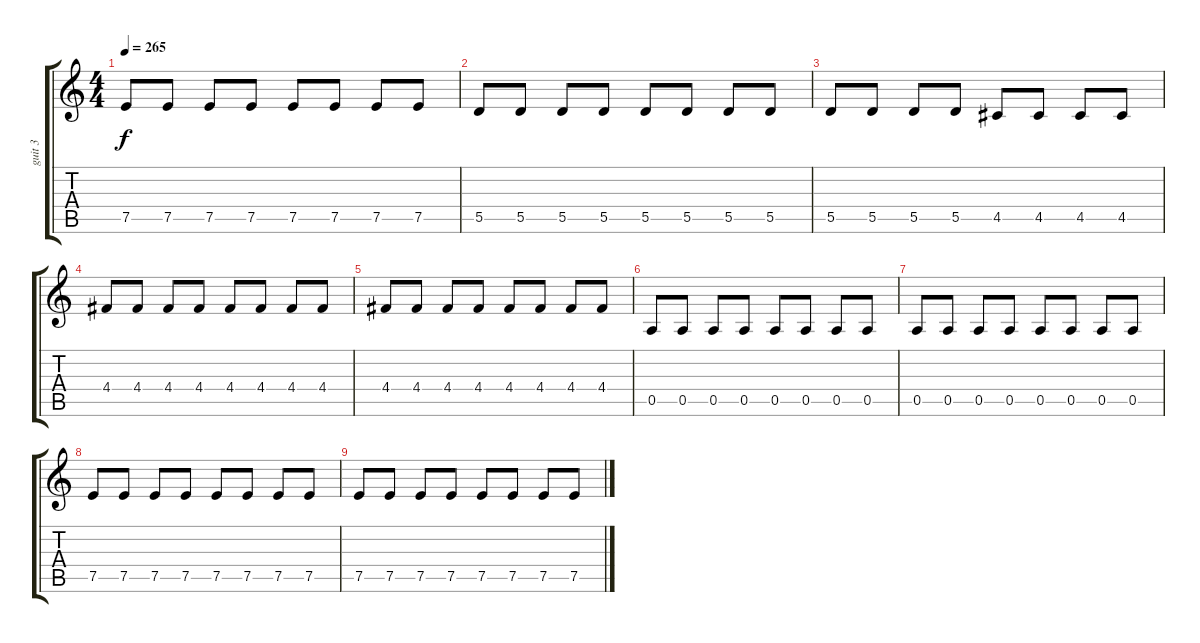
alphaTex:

\track ("guit 3" "guit 3") {instrument distortionguitar}
\staff {score tabs}
\tuning (E4 B3 G3 D3 A2 E2) {hide}
\ts (4 4)
\tempo 265
\clef g2
\ks c
7.5.8{dy f} 7.5.8 7.5.8 7.5.8 7.5.8 7.5.8 7.5.8 7.5.8 |
5.5.8 5.5.8 5.5.8 5.5.8 5.5.8 5.5.8 5.5.8 5.5.8 |
5.5.8 5.5.8 5.5.8 5.5.8 4.5.8 4.5.8 4.5.8 4.5.8 |
4.4.8 4.4.8 4.4.8 4.4.8 4.4.8 4.4.8 4.4.8 4.4.8 |
4.4.8 4.4.8 4.4.8 4.4.8 4.4.8 4.4.8 4.4.8 4.4.8 |
0.5.8 0.5.8 0.5.8 0.5.8 0.5.8 0.5.8 0.5.8 0.5.8 |
0.5.8 0.5.8 0.5.8 0.5.8 0.5.8 0.5.8 0.5.8 0.5.8 |
7.5.8 7.5.8 7.5.8 7.5.8 7.5.8 7.5.8 7.5.8 7.5.8 |
7.5.8 7.5.8 7.5.8 7.5.8 7.5.8 7.5.8 7.5.8 7.5.8
